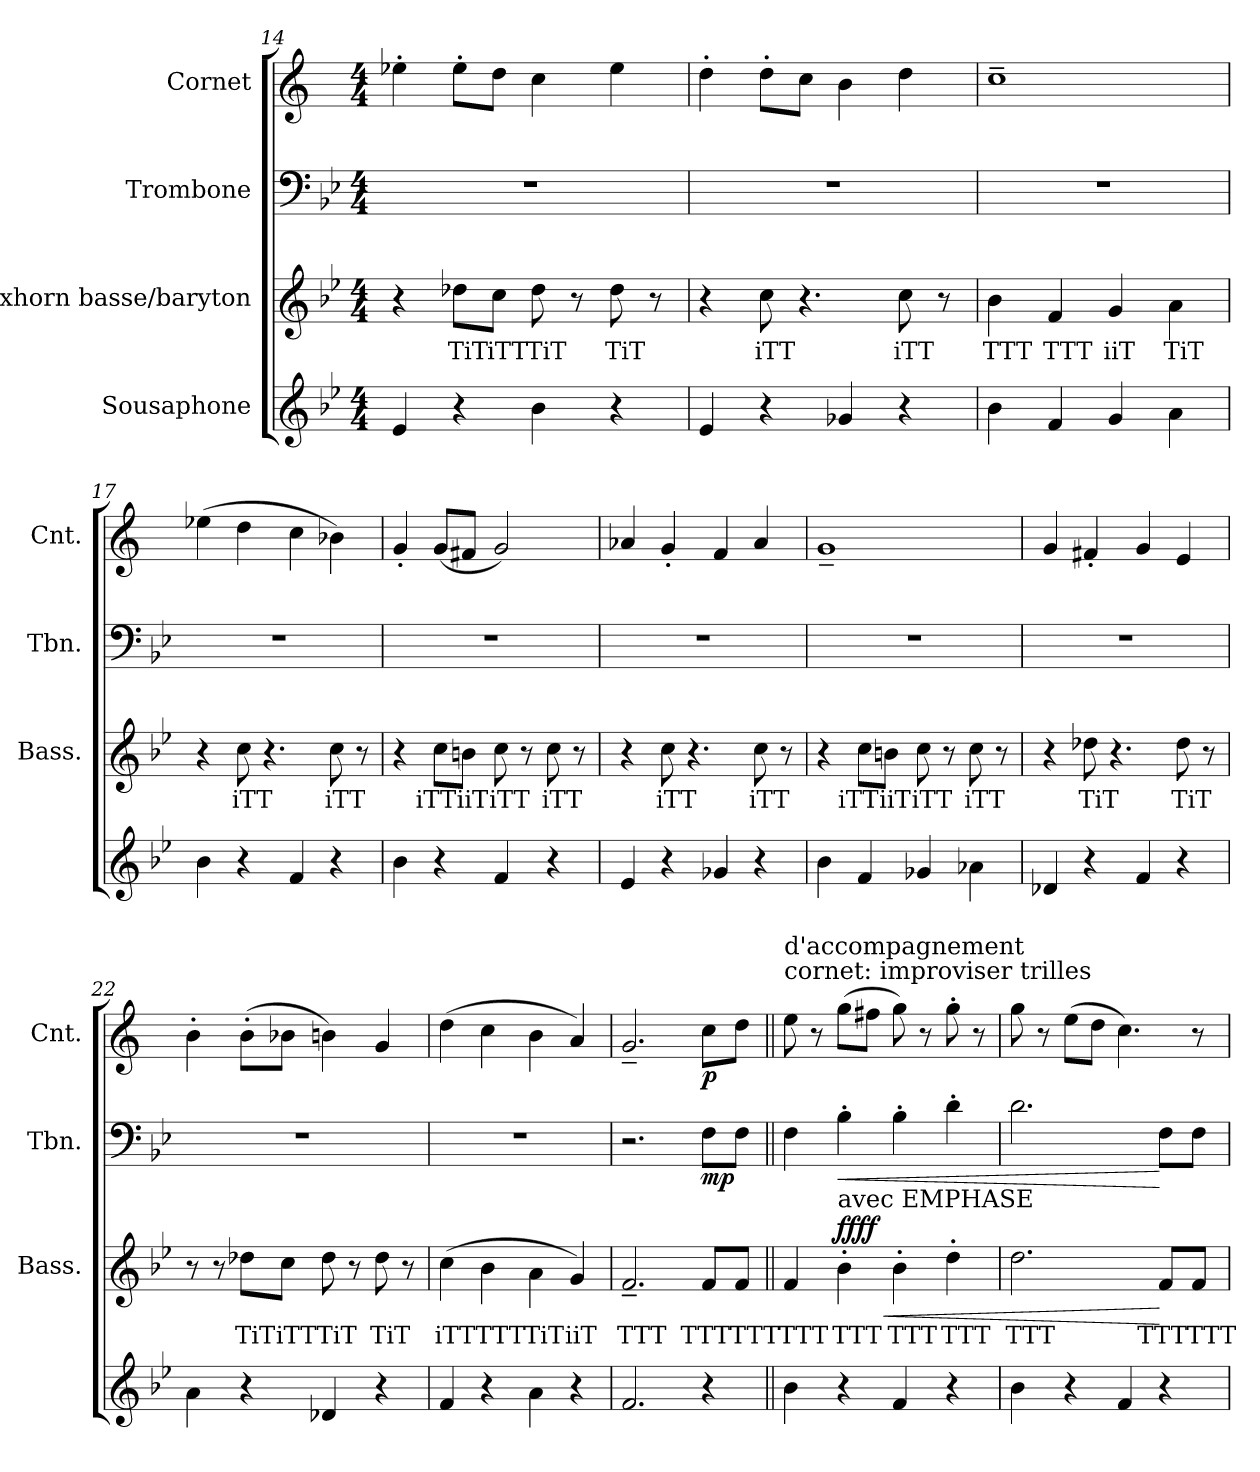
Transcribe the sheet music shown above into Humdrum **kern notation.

**kern	**kern	**text	**dynam	**kern	**dynam	**kern	**dynam
*part4	*part3	*part3	*part3	*part2	*part2	*part1	*part1
*staff4	*staff3	*staff3	*staff3	*staff2	*staff2	*staff1	*staff1
*I"Sousaphone	*I"Saxhorn basse/baryton	*	*	*I"Trombone	*	*I"Cornet	*
*	*I'Bass.	*	*	*I'Tbn.	*	*I'Cnt.	*
*clefG2	*clefG2	*	*	*clefF4	*	*clefG2	*
*ITrd15c26	*ITrd8c14	*	*	*	*	*ITrd1c2	*
*k[b-e-]	*k[b-e-]	*	*	*k[b-e-]	*	*k[b-e-]	*
*M4/4	*M4/4	*	*	*M4/4	*	*M4/4	*
=14	=14	=14	=14	=14	=14	=14	=14
4EE-/	4r	.	.	1r	.	4dd-X'\	.
!	!	!LO:LY:b	!	!	!	!	!
4r	8d-X\L	TiT	.	.	.	8dd-'\L	.
!	!	!LO:LY:b	!	!	!	!	!
.	8c\J	iTT	.	.	.	8cc\J	.
!	!	!LO:LY:b	!	!	!	!	!
4BB-\	8d-\	TiT	.	.	.	4b-\	.
.	8r	.	.	.	.	.	.
!	!	!LO:LY:b	!	!	!	!	!
4r	8d-\	TiT	.	.	.	4dd-\	.
.	8r	.	.	.	.	.	.
=15	=15	=15	=15	=15	=15	=15	=15
4EE-/	4r	.	.	1r	.	4cc'\	.
!	!	!LO:LY:b	!	!	!	!	!
4r	8c\	iTT	.	.	.	8cc'\L	.
.	4.r	.	.	.	.	8b-\J	.
4GG-X/	.	.	.	.	.	4a\	.
!	!	!LO:LY:b	!	!	!	!	!
4r	8c\	iTT	.	.	.	4cc\	.
.	8r	.	.	.	.	.	.
!!LO:PB:g=z
=16	=16	=16	=16	=16	=16	=16	=16
!	!	!LO:LY:b	!	!	!	!	!
4BB-\	4B-\	TTT	.	1r	.	1b-~	.
!	!	!LO:LY:b	!	!	!	!	!
4FF/	4F/	TTT	.	.	.	.	.
!	!	!LO:LY:b	!	!	!	!	!
4GG/	4G/	iiT	.	.	.	.	.
!	!	!LO:LY:b	!	!	!	!	!
4AA\	4A\	TiT	.	.	.	.	.
=17	=17	=17	=17	=17	=17	=17	=17
4BB-\	4r	.	.	1r	.	(>4dd-X\	.
!	!	!LO:LY:b	!	!	!	!	!
4r	8c\	iTT	.	.	.	4cc\	.
.	4.r	.	.	.	.	.	.
4FF/	.	.	.	.	.	4b-\	.
!	!	!LO:LY:b	!	!	!	!	!
4r	8c\	iTT	.	.	.	4a-X\)	.
.	8r	.	.	.	.	.	.
=18	=18	=18	=18	=18	=18	=18	=18
4BB-\	4r	.	.	1r	.	4f'/	.
!	!	!LO:LY:b	!	!	!	!	!
4r	8c\L	iTT	.	.	.	(<8f/L	.
!	!	!LO:LY:b	!	!	!	!	!
.	8Bn\J	iiT	.	.	.	8en/J	.
!	!	!LO:LY:b	!	!	!	!	!
4FF/	8c\	iTT	.	.	.	2f/)	.
.	8r	.	.	.	.	.	.
!	!	!LO:LY:b	!	!	!	!	!
4r	8c\	iTT	.	.	.	.	.
.	8r	.	.	.	.	.	.
=19	=19	=19	=19	=19	=19	=19	=19
4EE-/	4r	.	.	1r	.	4g-X/	.
!	!	!LO:LY:b	!	!	!	!	!
4r	8c\	iTT	.	.	.	4f'/	.
.	4.r	.	.	.	.	.	.
4GG-X/	.	.	.	.	.	4e-/	.
!	!	!LO:LY:b	!	!	!	!	!
4r	8c\	iTT	.	.	.	4g-/	.
.	8r	.	.	.	.	.	.
!!LO:LB:g=z
=20	=20	=20	=20	=20	=20	=20	=20
4BB-\	4r	.	.	1r	.	1f~	.
!	!	!LO:LY:b	!	!	!	!	!
4FF/	8c\L	iTT	.	.	.	.	.
!	!	!LO:LY:b	!	!	!	!	!
.	8Bn\J	iiT	.	.	.	.	.
!	!	!LO:LY:b	!	!	!	!	!
4GG-X/	8c\	iTT	.	.	.	.	.
.	8r	.	.	.	.	.	.
!	!	!LO:LY:b	!	!	!	!	!
4AA-X\	8c\	iTT	.	.	.	.	.
.	8r	.	.	.	.	.	.
=21	=21	=21	=21	=21	=21	=21	=21
4DD-X/	4r	.	.	1r	.	4f/	.
!	!	!LO:LY:b	!	!	!	!	!
4r	8d-X\	TiT	.	.	.	4en'/	.
.	4.r	.	.	.	.	.	.
4FF/	.	.	.	.	.	4f/	.
!	!	!LO:LY:b	!	!	!	!	!
4r	8d-\	TiT	.	.	.	4d/	.
.	8r	.	.	.	.	.	.
=22	=22	=22	=22	=22	=22	=22	=22
4AA\	8r	.	.	1r	.	4a'\	.
.	8r	.	.	.	.	.	.
!	!	!LO:LY:b	!	!	!	!	!
4r	8d-X\L	TiT	.	.	.	(>8a'\L	.
!	!	!LO:LY:b	!	!	!	!	!
.	8c\J	iTT	.	.	.	8a-X\J	.
!	!	!LO:LY:b	!	!	!	!	!
4DD-X/	8d-\	TiT	.	.	.	4an\)	.
.	8r	.	.	.	.	.	.
!	!	!LO:LY:b	!	!	!	!	!
4r	8d-\	TiT	.	.	.	4f/	.
.	8r	.	.	.	.	.	.
=23	=23	=23	=23	=23	=23	=23	=23
!	!	!LO:LY:b	!	!	!	!	!
4FF/	(>4c\	iTT	.	1r	.	(>4cc\	.
!	!	!LO:LY:b	!	!	!	!	!
4r	4B-\	TTT	.	.	.	4b-\	.
!	!	!LO:LY:b	!	!	!	!	!
4AA\	4A\	TiT	.	.	.	4a\	.
!	!	!LO:LY:b	!	!	!	!	!
4r	4G/)	iiT	.	.	.	4g/)	.
!!LO:LB:g=z
=24	=24	=24	=24	=24	=24	=24	=24
!	!	!LO:LY:b	!	!	!	!	!
2.FF/	2.F~/	TTT	.	2.r	.	2.f~/	.
!	!	!LO:LY:b	!	!	!LO:DY:b	!	!LO:DY:b
4r	8F/L	TTT	.	8F\L	mp	8b-\L	p
!	!	!LO:LY:b	!	!	!	!	!
.	8F/J	TTT	.	8F\J	.	8cc\J	.
=25||	=25||	=25||	=25||	=25||	=25||	=25||	=25||
!	!	!	!	!	!	!LO:TX:a:t=cornet&colon; improviser trilles	!
!	!	!	!	!	!	!LO:TX:a:t=d'accompagnement	!
!	!	!LO:LY:b	!	!	!	!	!
4BB-\	4F/	TTT	.	4F\	.	8dd\	.
.	.	.	.	.	.	8r	.
!	!LO:TX:a:t=avec EMPHASE	!	!	!	!	!	!
!	!	!LO:LY:b	!LO:HP:b	!	!LO:HP:b	!	!
!	!	!	!LO:DY:n=1:b	!	!	!	!
4r	4B-'\	TTT	< ffff	4B-'\	<	(>8ff\L	.
.	.	.	.	.	.	8een\J	.
!	!	!LO:LY:b	!	!	!	!	!
4FF/	4B-'\	TTT	.	4B-'\	.	8ff\)	.
.	.	.	.	.	.	8r	.
!	!	!LO:LY:b	!	!	!	!	!
4r	4d'\	TTT	.	4d'\	.	8ff'\	.
.	.	.	.	.	.	8r	.
=26	=26	=26	=26	=26	=26	=26	=26
!	!	!LO:LY:b	!	!	!	!	!
4BB-\	2.d\	TTT	.	2.d\	.	8ff\	.
.	.	.	.	.	.	8r	.
4r	.	.	.	.	.	(>8dd\L	.
.	.	.	.	.	.	8cc\J	.
4FF/	.	.	.	.	.	4.b-\)	.
!	!	!LO:LY:b	!	!	!	!	!
4r	8F/L	TTT	[	8F\L	[	.	.
!	!	!LO:LY:b	!	!	!	!	!
.	8F/J	TTT	.	8F\J	.	8r	.
=	=	=	=	=	=	=	=
*-	*-	*-	*-	*-	*-	*-	*-
